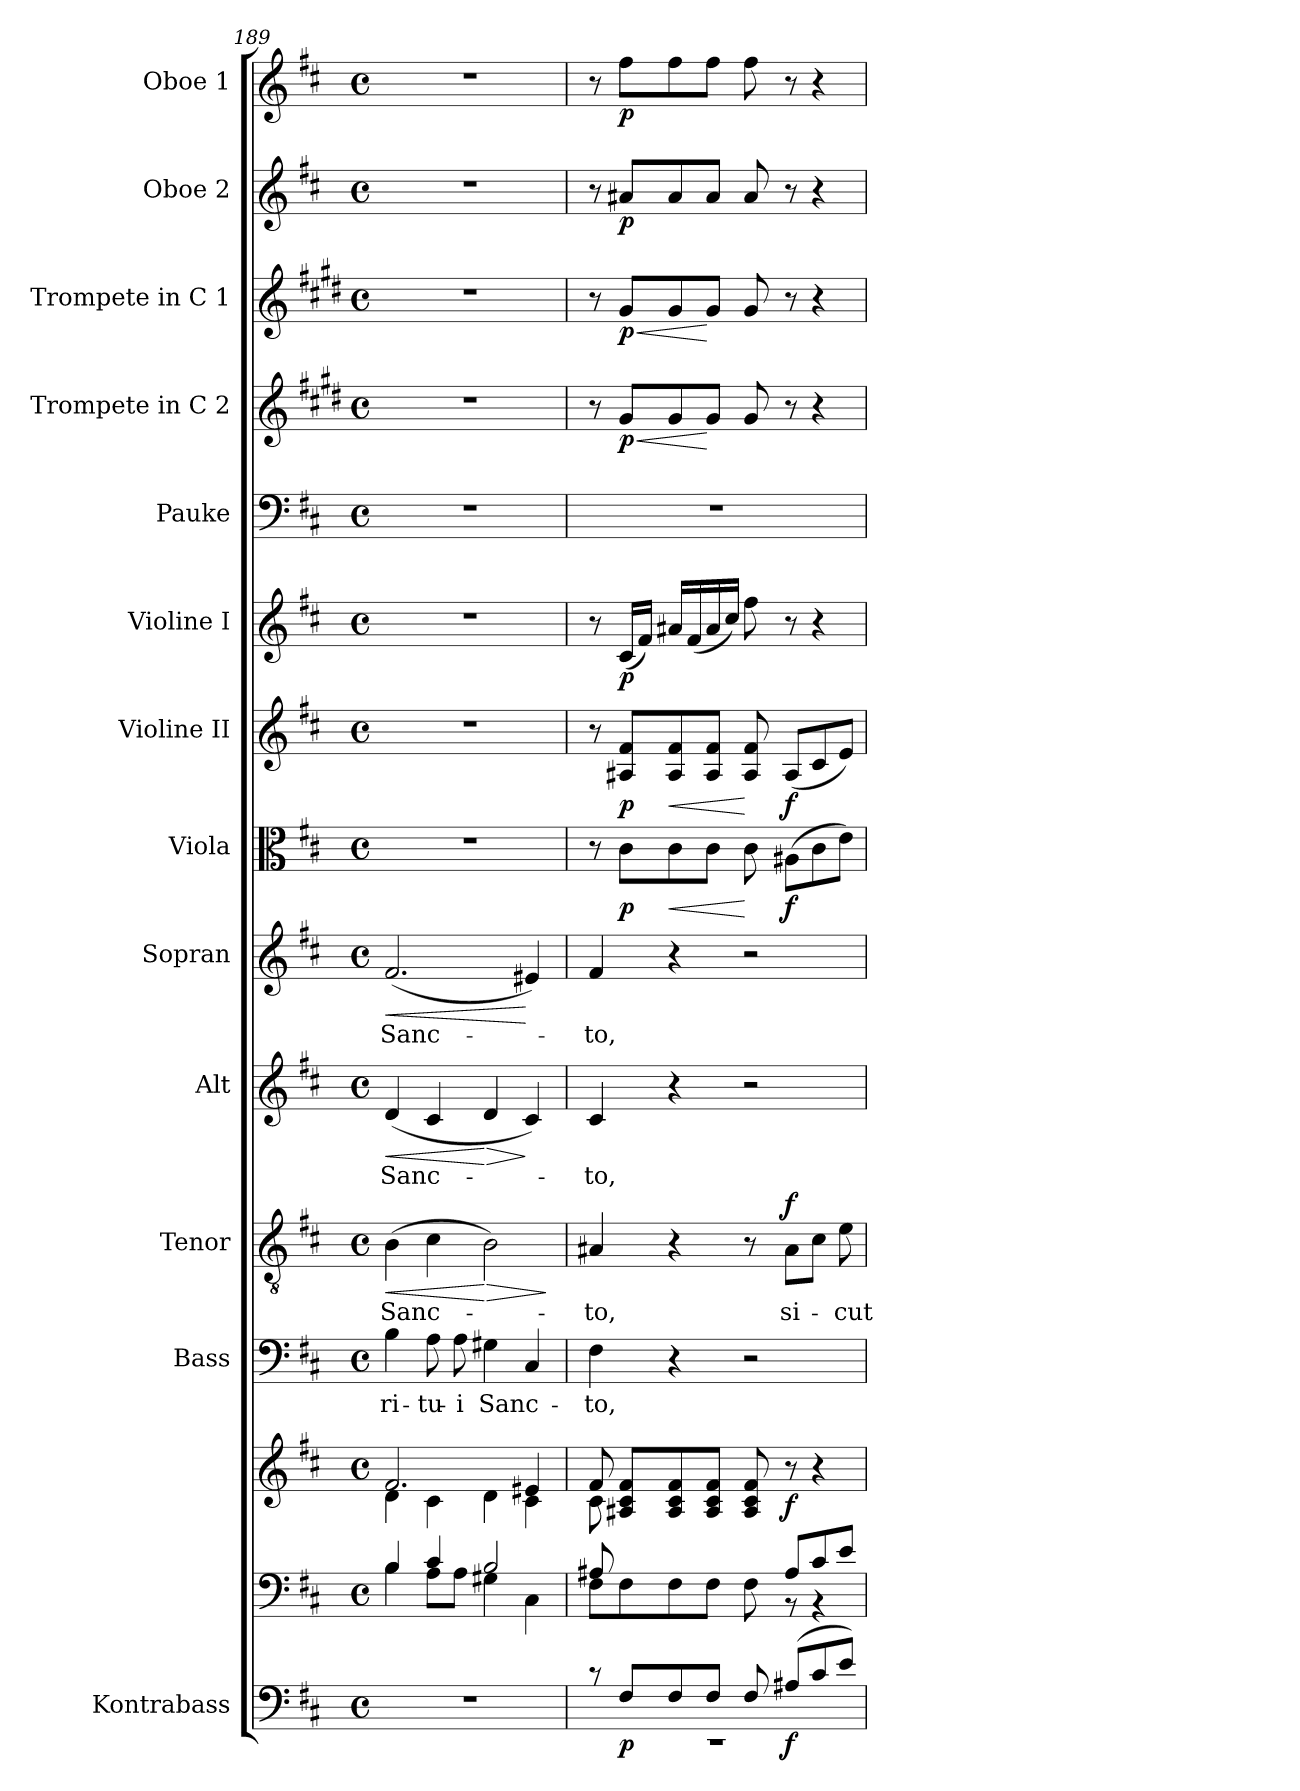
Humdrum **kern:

**kern	**dynam	**kern	**kern	**dynam	**kern	**text	**kern	**text	**dynam	**kern	**text	**dynam	**kern	**text	**dynam	**kern	**dynam	**kern	**dynam	**kern	**dynam	**kern	**kern	**dynam	**kern	**dynam	**kern	**dynam	**kern	**dynam
*part14	*part14	*part13	*part13	*part13	*part12	*part12	*part11	*part11	*part11	*part10	*part10	*part10	*part9	*part9	*part9	*part8	*part8	*part7	*part7	*part6	*part6	*part5	*part4	*part4	*part3	*part3	*part2	*part2	*part1	*part1
*staff15	*staff15	*staff14	*staff13	*staff13/14	*staff12	*staff12	*staff11	*staff11	*staff11	*staff10	*staff10	*staff10	*staff9	*staff9	*staff9	*staff8	*staff8	*staff7	*staff7	*staff6	*staff6	*staff5	*staff4	*staff4	*staff3	*staff3	*staff2	*staff2	*staff1	*staff1
*I"Kontrabass	*	*	*	*	*I"Bass	*	*I"Tenor	*	*	*I"Alt	*	*	*I"Sopran	*	*	*I"Viola	*	*I"Violine II	*	*I"Violine I	*	*I"Pauke	*I"Trompete in C 2	*	*I"Trompete in C 1	*	*I"Oboe 2	*	*I"Oboe 1	*
*I'Kb.	*	*	*	*	*I'B	*	*I'T	*	*	*I'A	*	*	*I'S	*	*	*I'Vla.	*	*I'Vl. II	*	*I'Vl. I	*	*I'Pk.	*	*	*	*	*I'Ob. 2	*	*I'Ob. 1	*
*clefF4	*	*clefF4	*clefG2	*	*clefF4	*	*clefGv2	*	*	*clefG2	*	*	*clefG2	*	*	*clefC3	*	*clefG2	*	*clefG2	*	*clefF4	*clefG2	*	*clefG2	*	*clefG2	*	*clefG2	*
*ITrd7c12	*	*	*	*	*	*	*	*	*	*	*	*	*	*	*	*	*	*	*	*	*	*	*ITrd1c2	*	*ITrd1c2	*	*	*	*	*
*k[f#c#]	*	*k[f#c#]	*k[f#c#]	*	*k[f#c#]	*	*k[f#c#]	*	*	*k[f#c#]	*	*	*k[f#c#]	*	*	*k[f#c#]	*	*k[f#c#]	*	*k[f#c#]	*	*k[f#c#]	*k[f#c#]	*	*k[f#c#]	*	*k[f#c#]	*	*k[f#c#]	*
*D:	*	*D:	*D:	*	*D:	*	*D:	*	*	*D:	*	*	*D:	*	*	*D:	*	*D:	*	*D:	*	*D:	*D:	*	*D:	*	*D:	*	*D:	*
*M4/4	*	*M4/4	*M4/4	*	*M4/4	*	*M4/4	*	*	*M4/4	*	*	*M4/4	*	*	*M4/4	*	*M4/4	*	*M4/4	*	*M4/4	*M4/4	*	*M4/4	*	*M4/4	*	*M4/4	*
*met(c)	*	*met(c)	*met(c)	*	*met(c)	*	*met(c)	*	*	*met(c)	*	*	*met(c)	*	*	*met(c)	*	*met(c)	*	*met(c)	*	*met(c)	*met(c)	*	*met(c)	*	*met(c)	*	*met(c)	*
=189	=189	=189	=189	=189	=189	=189	=189	=189	=189	=189	=189	=189	=189	=189	=189	=189	=189	=189	=189	=189	=189	=189	=189	=189	=189	=189	=189	=189	=189	=189
*	*	*^	*^	*	*	*	*	*	*	*	*	*	*	*	*	*	*	*	*	*	*	*	*	*	*	*	*	*	*	*
!	!	!	!	!	!	!	!	!LO:LY:b	!	!LO:LY:b	!LO:HP:b	!	!LO:LY:b	!LO:HP:b	!	!LO:LY:b	!LO:HP:b	!	!	!	!	!	!	!	!	!	!	!	!	!	!	!
!	!	!	!	!	!	!	!	!	!	!	!	!	!	!	!	!	!LO:HP:n=1:b	!	!	!	!	!	!	!	!	!	!	!	!	!	!	!
1r	.	4B/	4B\	2.f#/	4d\	.	4B\	-ri-	(>4B\	Sanc-	<	(<4d/	Sanc-	<	(<2.f#/	Sanc-	< >	1r	.	1r	.	1r	.	1r	1r	.	1r	.	1r	.	1r	.
!	!	!	!	!	!	!	!	!LO:LY:b	!	!	!	!	!	!	!	!	!	!	!	!	!	!	!	!	!	!	!	!	!	!	!	!
.	.	4c#/	8A\L	.	4c#\	.	8A\	-tu-	4c#\	.	.	4c#/	.	.	.	.	.	.	.	.	.	.	.	.	.	.	.	.	.	.	.	.
!	!	!	!	!	!	!	!	!LO:LY:b	!	!	!	!	!	!	!	!	!	!	!	!	!	!	!	!	!	!	!	!	!	!	!	!
.	.	.	8A\J	.	.	.	8A\	-i	.	.	.	.	.	.	.	.	.	.	.	.	.	.	.	.	.	.	.	.	.	.	.	.
!	!	!	!	!	!	!	!	!LO:LY:b	!	!	!LO:HP:n=1:b	!	!	!LO:HP:n=1:b	!	!	!	!	!	!	!	!	!	!	!	!	!	!	!	!	!	!
.	.	2B/	4G#X\	.	4d\	.	4G#X\	Sanc-	2B\)	.	[ >	4d/	.	[ >	.	.	.	.	.	.	.	.	.	.	.	.	.	.	.	.	.	.
.	.	.	4C#\	4e#X/	4c#\	.	4C#/	.	.	.	.	4c#/)	.	]	4e#X/)	.	[	.	.	.	.	.	.	.	.	.	.	.	.	.	.	.
*	*	*v	*v	*	*	*	*	*	*	*	*	*	*	*	*	*	*	*	*	*	*	*	*	*	*	*	*	*	*	*	*	*
*	*	*	*v	*v	*	*	*	*	*	*	*	*	*	*	*	*	*	*	*	*	*	*	*	*	*	*	*	*	*	*	*
.	.	.	.	.	.	.	.	.	]	.	.	.	.	.	]	.	.	.	.	.	.	.	.	.	.	.	.	.	.	.
!!LO:PB:g=z
=190	=190	=190	=190	=190	=190	=190	=190	=190	=190	=190	=190	=190	=190	=190	=190	=190	=190	=190	=190	=190	=190	=190	=190	=190	=190	=190	=190	=190	=190	=190
*^	*	*^	*^	*	*	*	*	*	*	*	*	*	*	*	*	*	*	*	*	*	*	*	*	*	*	*	*	*	*	*
!	!	!	!	!	!	!	!	!	!LO:LY:b	!	!LO:LY:b	!	!	!LO:LY:b	!	!	!LO:LY:b	!	!	!	!	!	!	!	!	!	!	!	!	!	!	!	!
8rc	1rEE	.	8A#X/	8F#\L	8f#/	8c#\	.	4F#\	-to,	4A#X/	-to,	.	4c#/	-to,	.	4f#/	-to,	.	8r	.	8r	.	8r	.	1r	8r	.	8r	.	8r	.	8r	.
!	!	!LO:DY:b	!	!	!	!	!	!	!	!	!	!	!	!	!	!	!	!	!	!LO:DY:b	!	!LO:DY:b	!	!LO:DY:b	!	!	!LO:HP:b	!	!LO:HP:b	!	!	!	!
!	!	!	!	!	!	!	!	!	!	!	!	!	!	!	!	!	!	!	!	!	!	!	!	!	!	!	!LO:DY:n=1:b	!	!LO:DY:n=1:b	!	!LO:DY:b	!	!LO:DY:b
8FF#/L	.	p	2ryy	8F#\	8A#X/ 8c#/ 8f#/L	2..ryy	.	.	.	.	.	.	.	.	.	.	.	.	8c#\L	p	8A#X/ 8f#/L	p	(<16c#/LL	p	.	8f#/L	< p	8f#/L	< p	8a#X/L	p	8ff#\L	p
.	.	.	.	.	.	.	.	.	.	.	.	.	.	.	.	.	.	.	.	.	.	.	16f#/JJ)	.	.	.	.	.	.	.	.	.	.
!	!	!	!	!	!	!	!	!	!	!	!	!	!	!	!	!	!	!	!	!LO:HP:b	!	!LO:HP:b	!	!	!	!	!	!	!	!	!	!	!
8FF#/	.	.	.	8F#\	8A#/ 8c#/ 8f#/	.	.	4r	.	4r	.	.	4r	.	.	4r	.	.	8c#\	<	8A#/ 8f#/	<	16a#X/LL	.	.	8f#/	.	8f#/	.	8a#/	.	8ff#\	.
.	.	.	.	.	.	.	.	.	.	.	.	.	.	.	.	.	.	.	.	.	.	.	(<16f#/	.	.	.	.	.	.	.	.	.	.
8FF#/J	.	.	.	8F#\J	8A#/ 8c#/ 8f#/J	.	.	.	.	.	.	.	.	.	.	.	.	.	8c#\J	.	8A#/ 8f#/J	.	16a#/	.	.	8f#/J	[	8f#/J	[	8a#/J	.	8ff#\J	.
.	.	.	.	.	.	.	.	.	.	.	.	.	.	.	.	.	.	.	.	.	.	.	16cc#/JJ)	.	.	.	.	.	.	.	.	.	.
8FF#/	.	.	.	8F#\	8A#/ 8c#/ 8f#/	.	.	2r	.	8r	.	.	2r	.	.	2r	.	.	8c#\	[	8A#/ 8f#/	[	8ff#\	.	.	8f#/	.	8f#/	.	8a#/	.	8ff#\	.
!	!	!LO:DY:b	!	!	!	!	!LO:DY:b	!	!	!	!LO:LY:b	!LO:DY:a	!	!	!	!	!	!	!	!LO:DY:b	!	!LO:DY:b	!	!	!	!	!	!	!	!	!	!	!
(<8AA#X/L	.	f	8A#/L	8rBB	8r	.	f	.	.	8A#\L	si-	f	.	.	.	.	.	.	(>8A#X\L	f	(<8A#/L	f	8r	.	.	8r	.	8r	.	8r	.	8r	.
8C#/	.	.	8c#/	4rAA	4r	.	.	.	.	8c#\J	.	.	.	.	.	.	.	.	8c#\	.	8c#/	.	4r	.	.	4r	.	4r	.	4r	.	4r	.
!	!	!	!	!	!	!	!	!	!	!	!LO:LY:b	!	!	!	!	!	!	!	!	!	!	!	!	!	!	!	!	!	!	!	!	!	!
8E/J)	.	.	8e/J	.	.	.	.	.	.	8e\	-cut	.	.	.	.	.	.	.	8e\J)	.	8e/J)	.	.	.	.	.	.	.	.	.	.	.	.
*v	*v	*	*	*	*	*	*	*	*	*	*	*	*	*	*	*	*	*	*	*	*	*	*	*	*	*	*	*	*	*	*	*	*
*	*	*v	*v	*	*	*	*	*	*	*	*	*	*	*	*	*	*	*	*	*	*	*	*	*	*	*	*	*	*	*	*	*
*	*	*	*v	*v	*	*	*	*	*	*	*	*	*	*	*	*	*	*	*	*	*	*	*	*	*	*	*	*	*	*	*
=	=	=	=	=	=	=	=	=	=	=	=	=	=	=	=	=	=	=	=	=	=	=	=	=	=	=	=	=	=	=
*-	*-	*-	*-	*-	*-	*-	*-	*-	*-	*-	*-	*-	*-	*-	*-	*-	*-	*-	*-	*-	*-	*-	*-	*-	*-	*-	*-	*-	*-	*-
